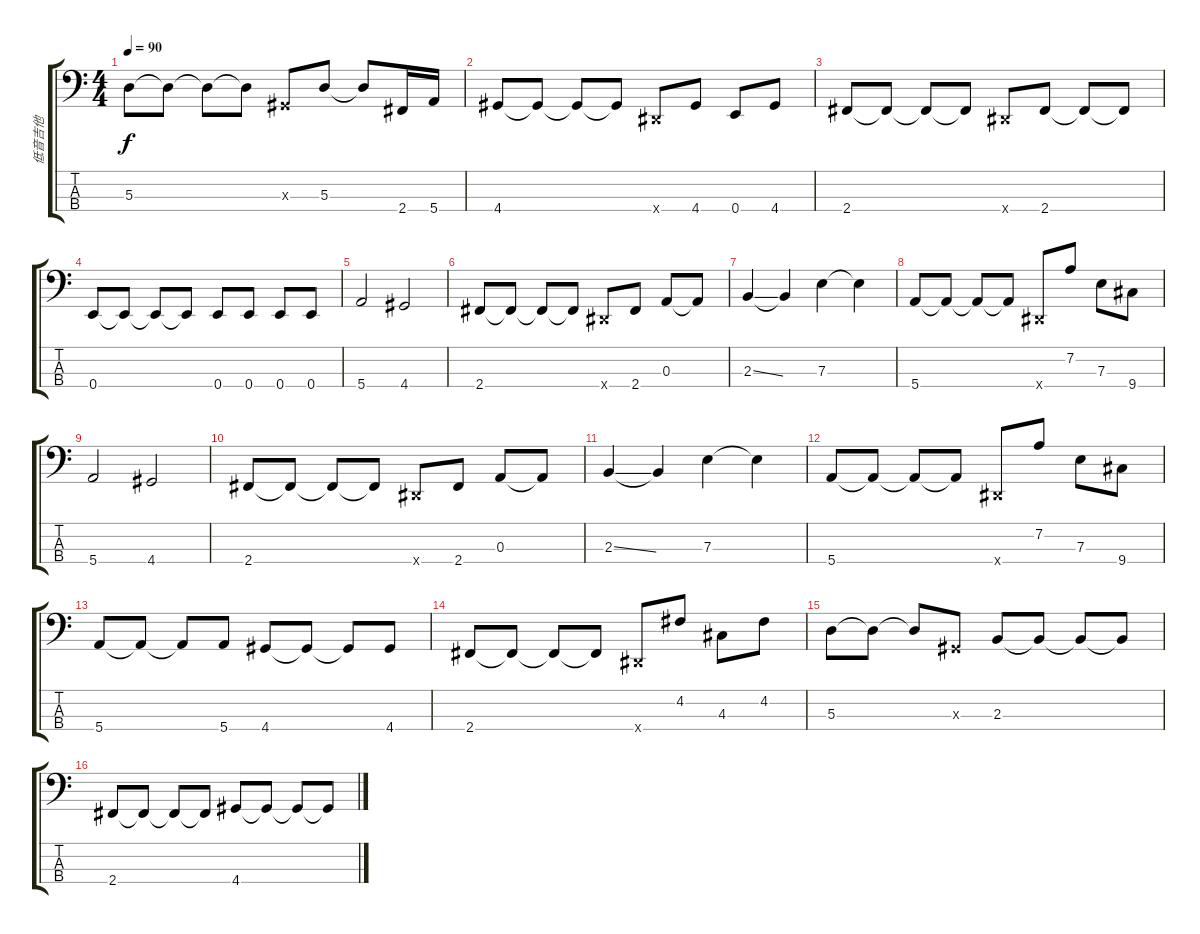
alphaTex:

\track ("低音吉他" "低音吉他") {instrument electricbassfinger}
\staff {score tabs}
\tuning (G2 D2 A1 E1) {hide}
\ts (4 4)
\tempo 90
\clef f4
\ks c
5.3.8{dy f} 5.3{t}.8 5.3{t}.8 5.3{t}.8 -1.3{x}.8 5.3.8 5.3{t}.8 2.4.16 5.4.16 |
4.4.8 4.4{t}.8 4.4{t}.8 4.4{t}.8 -1.4{x}.8 4.4.8 0.4.8 4.4.8 |
2.4.8 2.4{t}.8 2.4{t}.8 2.4{t}.8 -1.4{x}.8 2.4.8 2.4{t}.8 2.4{t}.8 |
0.4.8 0.4{t}.8 0.4{t}.8 0.4{t}.8 0.4.8 0.4.8 0.4.8 0.4.8 |
5.4.2 4.4.2 |
2.4.8 2.4{t}.8 2.4{t}.8 2.4{t}.8 -1.4{x}.8 2.4.8 0.3.8 0.3{t}.8 |
2.3{ss}.4 2.3{t}.4 7.3.4 7.3{t}.4 |
5.4.8 5.4{t}.8 5.4{t}.8 5.4{t}.8 -1.4{x}.8 7.2.8 7.3.8 9.4.8 |
5.4.2 4.4.2 |
2.4.8 2.4{t}.8 2.4{t}.8 2.4{t}.8 -1.4{x}.8 2.4.8 0.3.8 0.3{t}.8 |
2.3{ss}.4 2.3{t}.4 7.3.4 7.3{t}.4 |
5.4.8 5.4{t}.8 5.4{t}.8 5.4{t}.8 -1.4{x}.8 7.2.8 7.3.8 9.4.8 |
5.4.8 5.4{t}.8 5.4{t}.8 5.4.8 4.4.8 4.4{t}.8 4.4{t}.8 4.4.8 |
2.4.8 2.4{t}.8 2.4{t}.8 2.4{t}.8 -1.4{x}.8 4.2.8 4.3.8 4.2.8 |
5.3.8 5.3{t}.8 5.3{t}.8 -1.3{x}.8 2.3.8 2.3{t}.8 2.3{t}.8 2.3{t}.8 |
2.4.8 2.4{t}.8 2.4{t}.8 2.4{t}.8 4.4.8 4.4{t}.8 4.4{t}.8 4.4{t}.8
